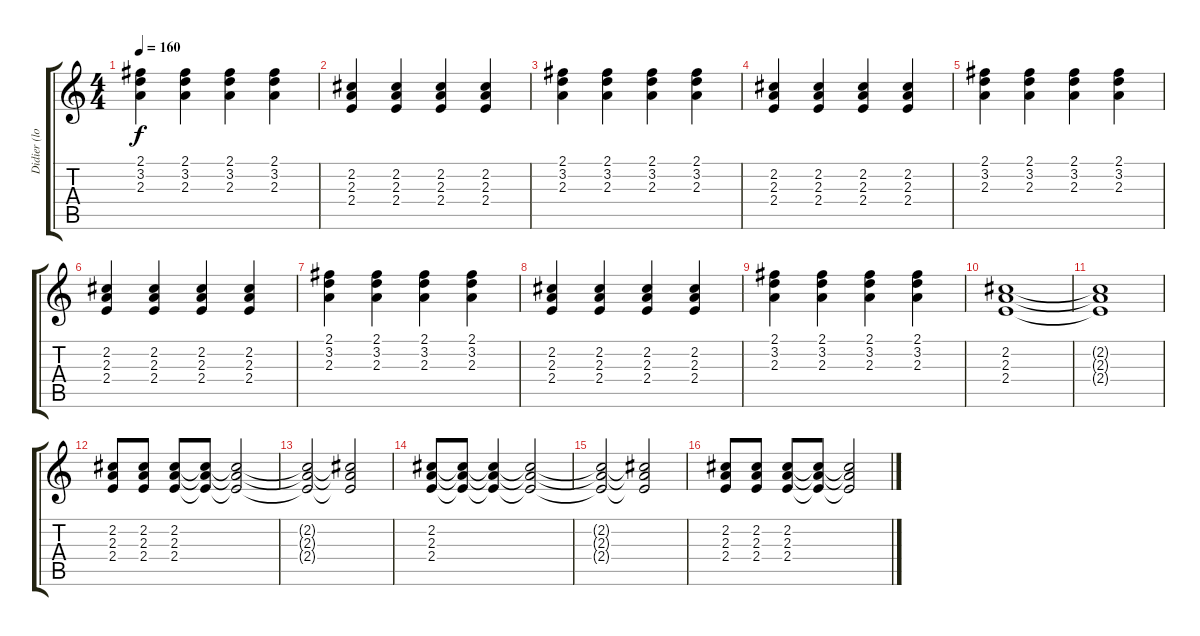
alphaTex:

\track ("Didier (lors de l'enregistrement)" "Didier (lo") {instrument overdrivenguitar}
\staff {score tabs}
\tuning (E4 B3 G3 D3 A2 E2) {hide}
\ts (4 4)
\tempo 160
\clef g2
\ks c
(2.1 3.2 2.3).4{dy f} (2.1 3.2 2.3).4 (2.1 3.2 2.3).4 (2.1 3.2 2.3).4 |
(2.2 2.3 2.4).4 (2.2 2.3 2.4).4 (2.2 2.3 2.4).4 (2.2 2.3 2.4).4 |
(2.1 3.2 2.3).4 (2.1 3.2 2.3).4 (2.1 3.2 2.3).4 (2.1 3.2 2.3).4 |
(2.2 2.3 2.4).4 (2.2 2.3 2.4).4 (2.2 2.3 2.4).4 (2.2 2.3 2.4).4 |
(2.1 3.2 2.3).4 (2.1 3.2 2.3).4 (2.1 3.2 2.3).4 (2.1 3.2 2.3).4 |
(2.2 2.3 2.4).4 (2.2 2.3 2.4).4 (2.2 2.3 2.4).4 (2.2 2.3 2.4).4 |
(2.1 3.2 2.3).4 (2.1 3.2 2.3).4 (2.1 3.2 2.3).4 (2.1 3.2 2.3).4 |
(2.2 2.3 2.4).4 (2.2 2.3 2.4).4 (2.2 2.3 2.4).4 (2.2 2.3 2.4).4 |
(2.1 3.2 2.3).4 (2.1 3.2 2.3).4 (2.1 3.2 2.3).4 (2.1 3.2 2.3).4 |
(2.2 2.3 2.4).1{volume 2} |
(2.2{t} 2.3{t} 2.4{t}).1 |
(2.2 2.3 2.4).8{volume 8} (2.2 2.3 2.4).8{volume 2} (2.2 2.3 2.4).8 (2.2{t} 2.3{t} 2.4{t}).8 (2.2{t} 2.3{t} 2.4{t}).2 |
(2.2{t} 2.3{t} 2.4{t}).2 (2.2{t} 2.3{t} 2.4{t}).2 |
(2.2 2.3 2.4).8{volume 8} (2.2{t} 2.3{t} 2.4{t}).8{volume 2} (2.2{t} 2.3{t} 2.4{t}).4 (2.2{t} 2.3{t} 2.4{t}).2 |
(2.2{t} 2.3{t} 2.4{t}).2 (2.2{t} 2.3{t} 2.4{t}).2 |
(2.2 2.3 2.4).8{volume 8} (2.2 2.3 2.4).8 (2.2 2.3 2.4).8 (2.2{t} 2.3{t} 2.4{t}).8 (2.2{t} 2.3{t} 2.4{t}).2
